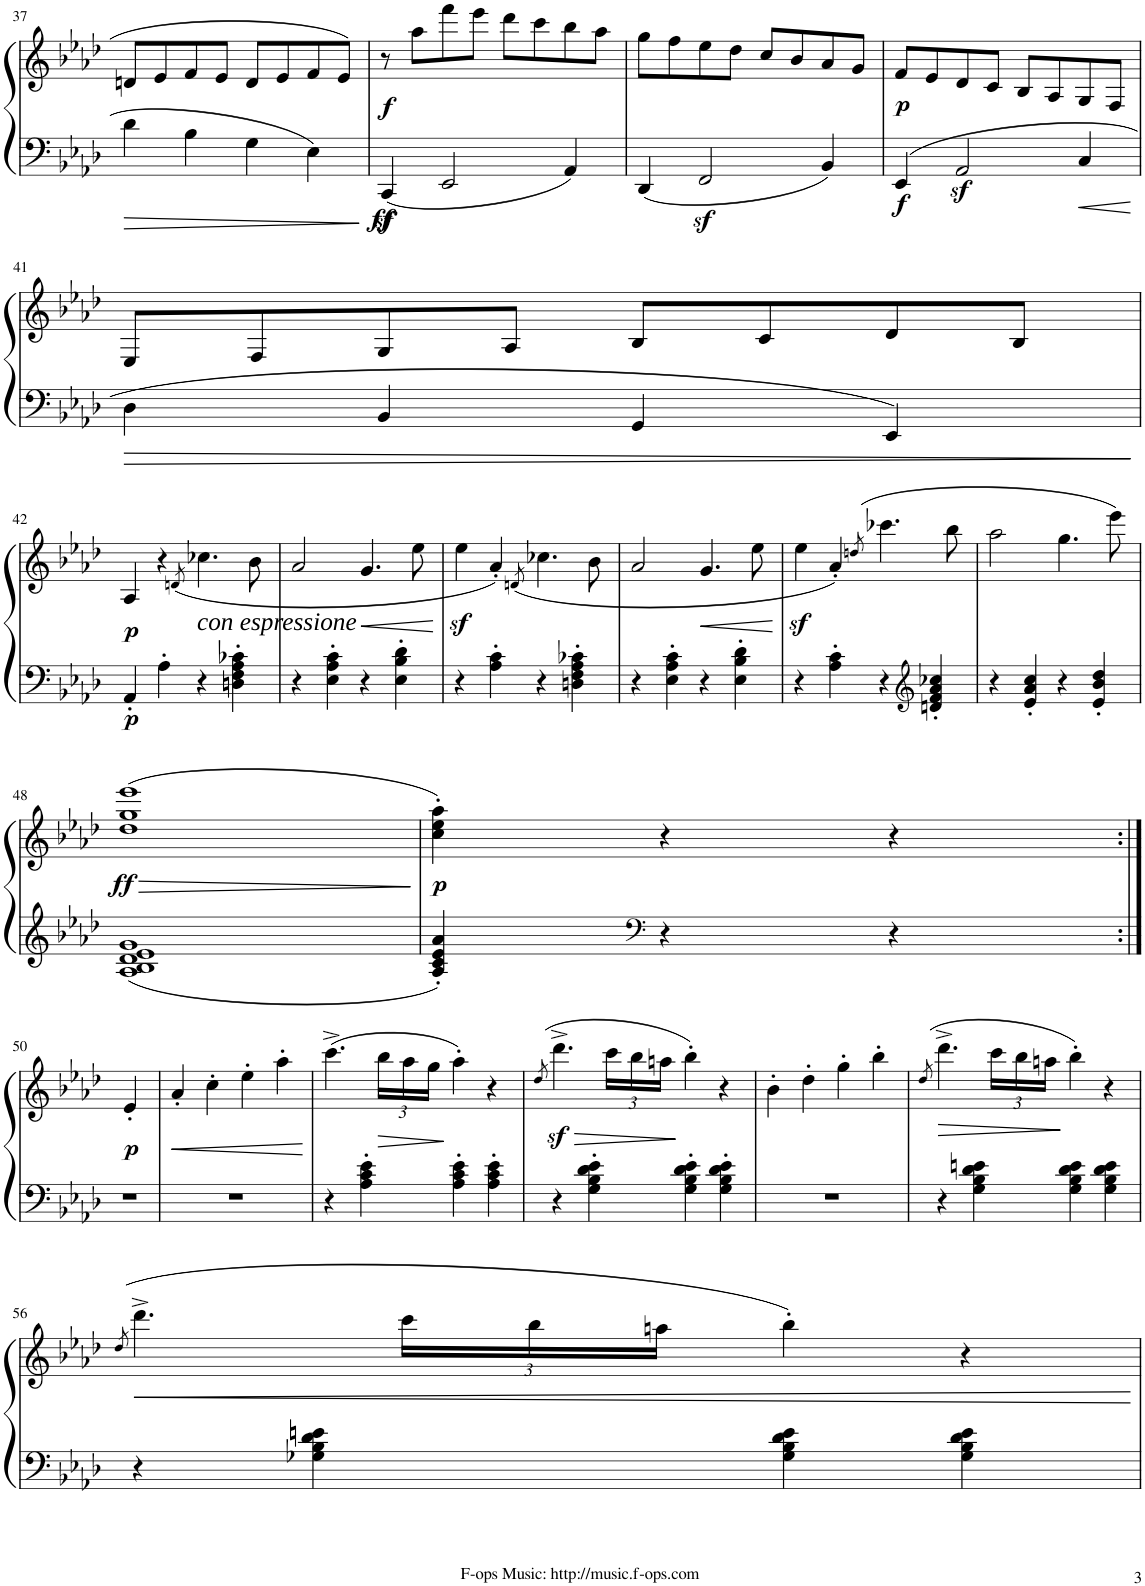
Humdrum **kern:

**kern	**kern	**dynam
*part1	*part1	*part1
*staff2	*staff1	*staff1/2
*I"Piano	*	*
*I'Pno	*	*
!!LO:PB:g=z
*clefF4	*clefG2	*
*k[b-e-a-d-]	*k[b-e-a-d-]	*
*M4/4	*M4/4	*
*met(c|)	*met(c|)	*
=37	=37	=37
4d-\	8dn/L	.
.	8e-/	.
4B-\	8f/	.
.	8e-/J	.
4G\	8d/L	.
.	8e-/	.
4E-\	8f/	.
.	8e-/J	.
=38	=38	=38
!	!	!LO:DY:b=2
!	!	!LO:DY:n=1:b
4CCz</	8r	ff f
.	8aa-\L	.
2EE-/	8fff\	.
.	8eee-\J	.
.	8ddd-\L	.
.	8ccc\	.
4AA-/	8bb-\	.
.	8aa-\J	.
=39	=39	=39
4DD-/	8gg\L	.
.	8ff\	.
2FFz</	8ee-\	.
.	8dd-\J	.
.	8cc/L	.
.	8b-/	.
4BB-/	8a-/	.
.	8g/J	.
=40	=40	=40
!	!	!LO:DY:b=2
!	!	!LO:DY:n=1:b
4EE-/	8f/L	f p
.	8e-/	.
2AA-z</	8d-/	.
.	8c/J	.
.	8B-/L	.
.	8A-/	.
4C/	8G/	.
.	8F/J	.
!!LO:LB:g=z
=41	=41	=41
4D-\	8E-/L	.
.	8F/	.
4BB-/	8G/	.
.	8A-/J	.
4GG/	8B-/L	.
.	8c/	.
4EE-/	8d-/	.
.	8B-/J	.
!!LO:LB:g=z
=42	=42	=42
!	!	!LO:DY:b=2
!	!	!LO:DY:n=1:b
4AA-'/	4A-/	p p
4A-'\	4r	.
.	(<8qdn/	.
!	!LO:TX:b:i:t=con espressione	!
4r	4.cc-X\	.
4Dn\' 4F\' 4A-\' 4c-X\'	.	.
.	8b-\	.
=43	=43	=43
4r	2a-/	.
4E-\' 4A-\' 4c\'	.	.
!	!	!LO:HP:b
4r	4.g/	<
4E-\' 4B-\' 4d-\'	.	.
.	8ee-\	.
.	.	[
=44	=44	=44
4r	4ee-z<\	.
4A-\' 4c\'	4a-'/)	.
.	(<8qdn/	.
4r	4.cc-X\	.
4Dn\' 4F\' 4A-\' 4c-X\'	.	.
.	8b-\	.
=45	=45	=45
4r	2a-/	.
4E-\' 4A-\' 4c\'	.	.
!	!	!LO:HP:b
4r	4.g/	<
4E-\' 4B-\' 4d-\'	.	.
.	8ee-\	.
.	.	[
=46	=46	=46
4r	4ee-z<\	.
4A-\' 4c\'	4a-'/)	.
.	(8qddn/	.
4r	4.ccc-X\	.
*clefG2	*	*
4dn/' 4f/' 4a-/' 4cc-X/'	.	.
.	8bb-\	.
=47	=47	=47
4r	2aa-\	.
4e-/' 4a-/' 4cc/'	.	.
4r	4.gg\	.
4e-/' 4b-/' 4dd-/'	.	.
.	8eee-\)	.
!!LO:LB:g=z
=48	=48	=48
!	!	!LO:HP:b
!	!	!LO:DY:n=1:b
1A- 1B- 1d- 1e- 1g	(1dd- 1gg 1eee-	> ff
.	.	]
=49	=49	=49
!	!	!LO:DY:b
4A-/' 4c/' 4e-/' 4a-/'	4cc\' 4ee-\' 4aa-\')	p
*clefF4	*	*
4r	4r	.
4r	4r	.
!!LO:LB:g=z
=50:|!	=50:|!	=50:|!
!	!	!LO:DY:b
1r	4e-'/	p
.	2.ryy	.
=51	=51	=51
!	!	!LO:HP:b
1r	4a-'/	<
.	4cc'\	.
.	4ee-'\	.
.	4aa-'\	.
.	.	[
=52	=52	=52
4r	(4.ccc^\	.
4A-\' 4c\' 4e-\'	.	.
*	*Xbrackettup	*
!	!	!LO:HP:b
.	24bb-\LL	>
.	24aa-\	.
.	24gg\JJ	.
4A-\' 4c\' 4e-\'	4aa-'\)	]
4A-\' 4c\' 4e-\'	4r	.
=53	=53	=53
.	(8qdd-/	.
4r	4.ddd-z<^\	.
4G\' 4B-\' 4d-\' 4e-\'	.	.
.	24ccc\LL	.
.	24bb-\	.
.	24aan\JJ	.
4G\' 4B-\' 4d-\' 4e-\'	4bb-'\)	.
4G\' 4B-\' 4d-\' 4e-\'	4r	.
=54	=54	=54
1r	4b-'\	.
.	4dd-'\	.
.	4gg'\	.
.	4bb-'\	.
=55	=55	=55
.	(8qdd-/	.
4r	4.ddd-^\	.
4G\ 4B-\ 4d-\ 4en\	.	.
.	24ccc\LL	.
.	24bb-\	.
.	24aan\JJ	.
4G\ 4B-\ 4d-\ 4e\	4bb-'\)	.
4G\ 4B-\ 4d-\ 4e\	4r	.
!!LO:LB:g=z
=56	=56	=56
.	(8qdd-/	.
4r	4.ddd-^\	.
4G-X\ 4B-\ 4d-\ 4en\	.	.
.	24ccc\LL	.
.	24bb-\	.
.	24aan\JJ	.
4G-\ 4B-\ 4d-\ 4e\	4bb-'\)	.
4G-\ 4B-\ 4d-\ 4e\	4r	.
=	=	=
*-	*-	*-
